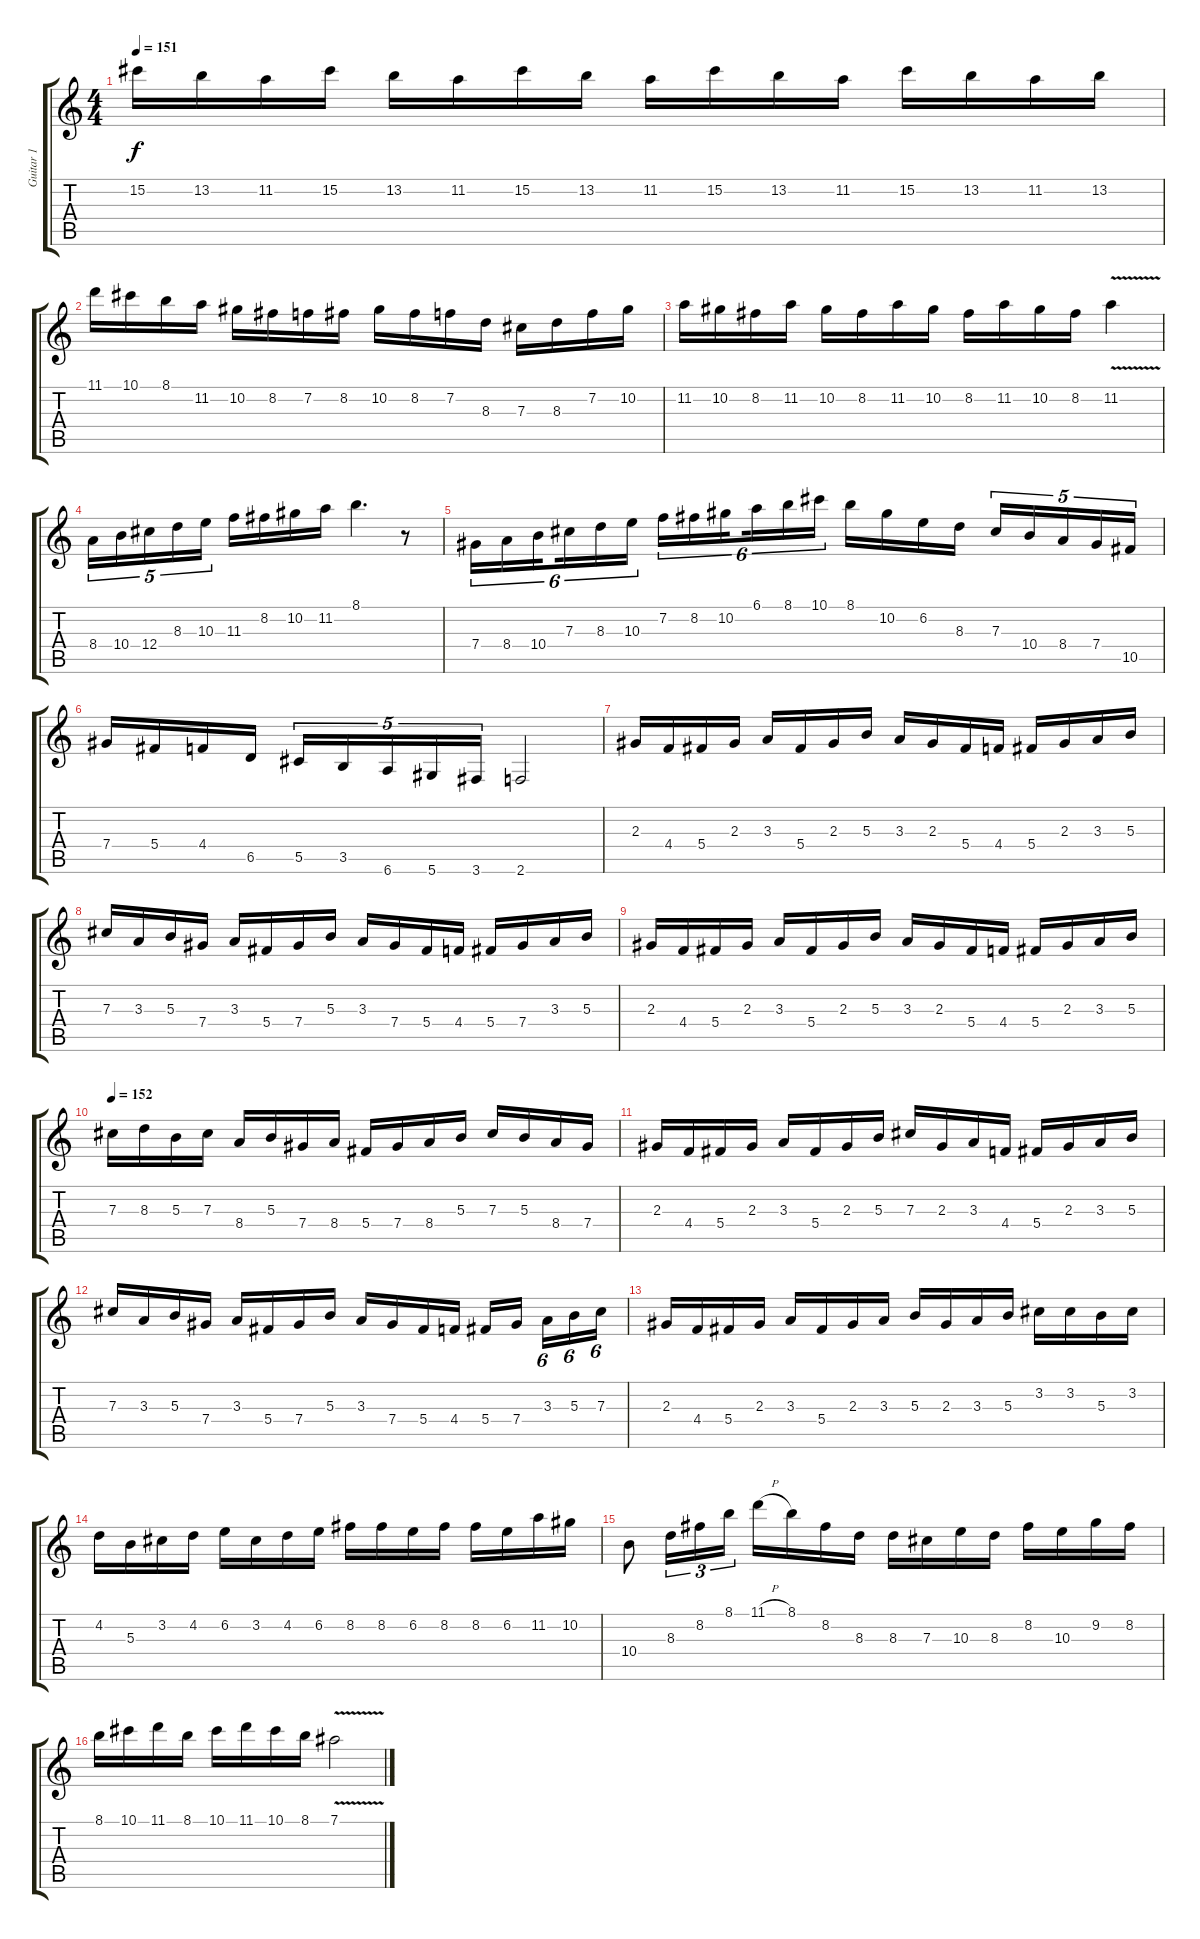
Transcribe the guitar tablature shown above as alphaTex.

\track ("Guitar 1" "Guitar 1") {instrument overdrivenguitar}
\staff {score tabs}
\tuning (Eb4 Bb3 Gb3 Db3 Ab2 Eb2) {hide}
\ts (4 4)
\tempo 151
\clef g2
\ks c
15.2.16{dy f} 13.2.16 11.2.16 15.2.16 13.2.16 11.2.16 15.2.16 13.2.16 11.2.16 15.2.16 13.2.16 11.2.16 15.2.16 13.2.16 11.2.16 13.2.16 |
11.1.16 10.1.16 8.1.16 11.2.16 10.2.16 8.2.16 7.2.16 8.2.16 10.2.16 8.2.16 7.2.16 8.3.16 7.3.16 8.3.16 7.2.16 10.2.16 |
11.2.16 10.2.16 8.2.16 11.2.16 10.2.16 8.2.16 11.2.16 10.2.16 8.2.16 11.2.16 10.2.16 8.2.16 11.2{v}.4 |
8.4.16{tu (5 4)} 10.4.16{tu (5 4)} 12.4.16{tu (5 4)} 8.3.16{tu (5 4)} 10.3.16{tu (5 4)} 11.3.16 8.2.16 10.2.16 11.2.16 8.1.4{d} r.8 |
7.4.16{tu (6 4)} 8.4.16{tu (6 4)} 10.4.16{tu (6 4) beam splitsecondary} 7.3.16{tu (6 4)} 8.3.16{tu (6 4)} 10.3.16{tu (6 4)} 7.2.16{tu (6 4)} 8.2.16{tu (6 4)} 10.2.16{tu (6 4) beam splitsecondary} 6.1.16{tu (6 4)} 8.1.16{tu (6 4)} 10.1.16{tu (6 4)} 8.1.16 10.2.16 6.2.16 8.3.16 7.3.16{tu (5 4)} 10.4.16{tu (5 4)} 8.4.16{tu (5 4)} 7.4.16{tu (5 4)} 10.5.16{tu (5 4)} |
7.4.16 5.4.16 4.4.16 6.5.16 5.5.16{tu (5 4)} 3.5.16{tu (5 4)} 6.6.16{tu (5 4)} 5.6.16{tu (5 4)} 3.6.16{tu (5 4)} 2.6.2 |
2.3.16 4.4.16 5.4.16 2.3.16 3.3.16 5.4.16 2.3.16 5.3.16 3.3.16 2.3.16 5.4.16 4.4.16 5.4.16 2.3.16 3.3.16 5.3.16 |
7.3.16 3.3.16 5.3.16 7.4.16 3.3.16 5.4.16 7.4.16 5.3.16 3.3.16 7.4.16 5.4.16 4.4.16 5.4.16 7.4.16 3.3.16 5.3.16 |
2.3.16 4.4.16 5.4.16 2.3.16 3.3.16 5.4.16 2.3.16 5.3.16 3.3.16 2.3.16 5.4.16 4.4.16 5.4.16 2.3.16 3.3.16 5.3.16 |
\tempo 152
7.3.16 8.3.16 5.3.16 7.3.16 8.4.16 5.3.16 7.4.16 8.4.16 5.4.16 7.4.16 8.4.16 5.3.16 7.3.16 5.3.16 8.4.16 7.4.16 |
2.3.16 4.4.16 5.4.16 2.3.16 3.3.16 5.4.16 2.3.16 5.3.16 7.3.16 2.3.16 3.3.16 4.4.16 5.4.16 2.3.16 3.3.16 5.3.16 |
7.3.16 3.3.16 5.3.16 7.4.16 3.3.16 5.4.16 7.4.16 5.3.16 3.3.16 7.4.16 5.4.16 4.4.16 5.4.16 7.4.16{beam splitsecondary} 3.3.16{tu (6 4)} 5.3.16{tu (6 4)} 7.3.16{tu (6 4)} |
2.3.16 4.4.16 5.4.16 2.3.16 3.3.16 5.4.16 2.3.16 3.3.16 5.3.16 2.3.16 3.3.16 5.3.16 3.2.16 3.2.16 5.3.16 3.2.16 |
4.2.16 5.3.16 3.2.16 4.2.16 6.2.16 3.2.16 4.2.16 6.2.16 8.2.16 8.2.16 6.2.16 8.2.16 8.2.16 6.2.16 11.2.16 10.2.16 |
10.4.8 8.3.16{tu (3 2)} 8.2.16{tu (3 2)} 8.1.16{tu (3 2)} 11.1{h}.16 8.1.16 8.2.16 8.3.16 8.3.16 7.3.16 10.3.16 8.3.16 8.2.16 10.3.16 9.2.16 8.2.16 |
8.1.16 10.1.16 11.1.16 8.1.16 10.1.16 11.1.16 10.1.16 8.1.16 7.1{v}.2
